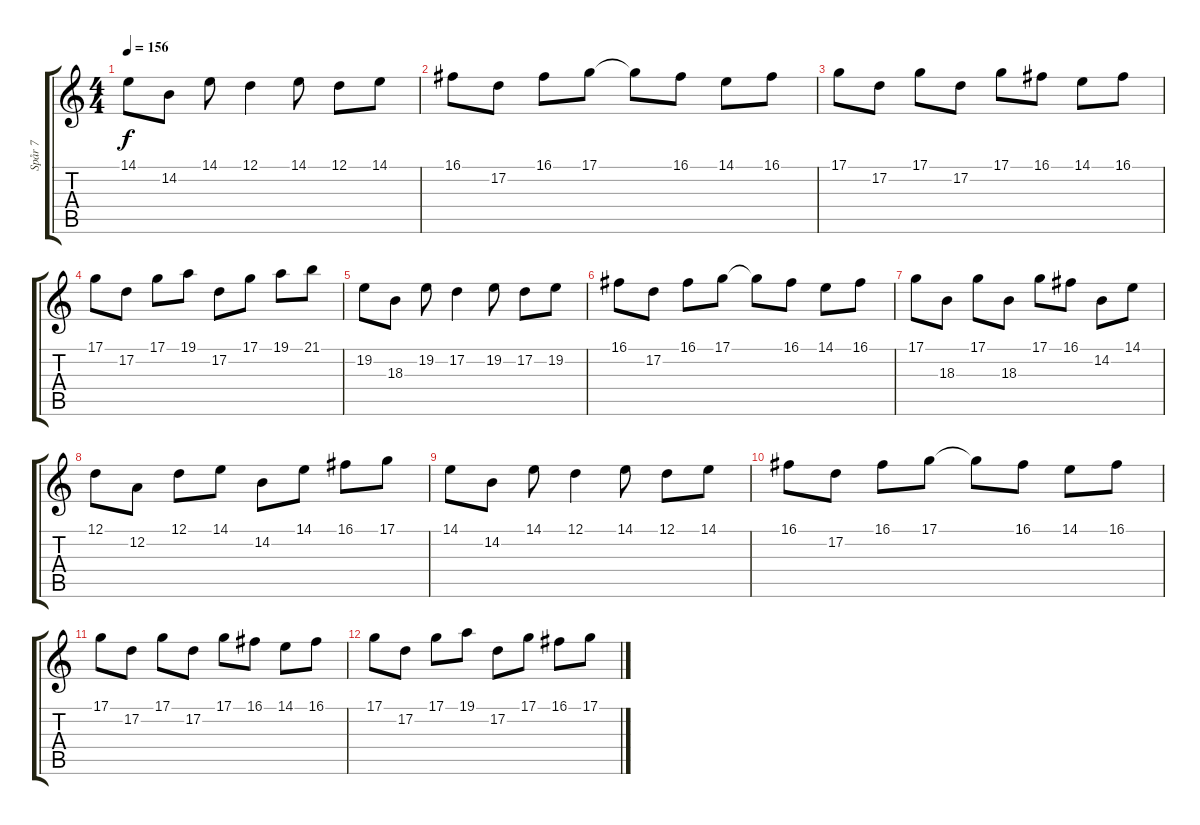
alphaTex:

\track ("Spår 7" "Spår 7") {instrument lead2sawtooth}
\staff {score tabs}
\tuning (D4 A3 F3 C3 G2 C2) {hide}
\ts (4 4)
\tempo 156
\clef g2
\ks c
14.1.8{dy f} 14.2.8 14.1.8 12.1.4 14.1.8 12.1.8 14.1.8 |
16.1.8 17.2.8 16.1.8 17.1.8 17.1{t}.8 16.1.8 14.1.8 16.1.8 |
17.1.8 17.2.8 17.1.8 17.2.8 17.1.8 16.1.8 14.1.8 16.1.8 |
17.1.8 17.2.8 17.1.8 19.1.8 17.2.8 17.1.8 19.1.8 21.1.8 |
19.2.8 18.3.8 19.2.8 17.2.4 19.2.8 17.2.8 19.2.8 |
16.1.8 17.2.8 16.1.8 17.1.8 17.1{t}.8 16.1.8 14.1.8 16.1.8 |
17.1.8 18.3.8 17.1.8 18.3.8 17.1.8 16.1.8 14.2.8 14.1.8 |
12.1.8 12.2.8 12.1.8 14.1.8 14.2.8 14.1.8 16.1.8 17.1.8 |
14.1.8 14.2.8 14.1.8 12.1.4 14.1.8 12.1.8 14.1.8 |
16.1.8 17.2.8 16.1.8 17.1.8 17.1{t}.8 16.1.8 14.1.8 16.1.8 |
17.1.8 17.2.8 17.1.8 17.2.8 17.1.8 16.1.8 14.1.8 16.1.8 |
17.1.8 17.2.8 17.1.8 19.1.8 17.2.8 17.1.8 16.1.8 17.1.8
